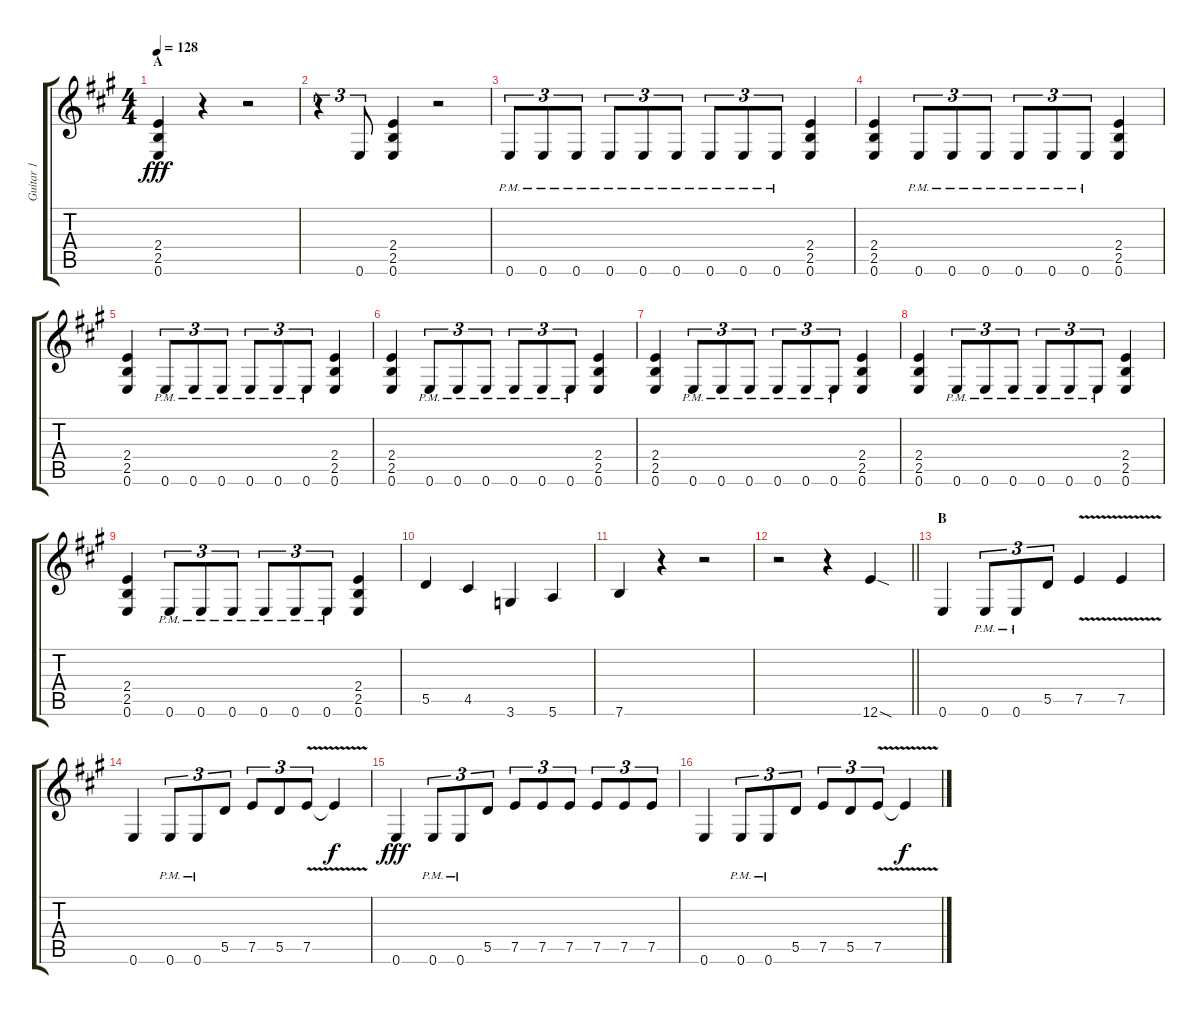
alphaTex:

\track ("Guitar 1" "Guitar 1") {instrument distortionguitar}
\staff {score tabs}
\tuning (E4 B3 G3 D3 A2 E2) {hide}
\ts (4 4)
\section ("" "A")
\tempo 128
\clef g2
\ks a
(2.4 2.5 0.6).4{dy fff instrument distortionguitar} r.4 r.2 |
r.4{tu (3 2)} 0.6.8{tu (3 2)} (2.4 2.5 0.6).4 r.2 |
0.6{pm}.8{tu (3 2)} 0.6{pm}.8{tu (3 2)} 0.6{pm}.8{tu (3 2)} 0.6{pm}.8{tu (3 2)} 0.6{pm}.8{tu (3 2)} 0.6{pm}.8{tu (3 2)} 0.6{pm}.8{tu (3 2)} 0.6{pm}.8{tu (3 2)} 0.6{pm}.8{tu (3 2)} (2.4 2.5 0.6).4 |
(2.4 2.5 0.6).4 0.6{pm}.8{tu (3 2)} 0.6{pm}.8{tu (3 2)} 0.6{pm}.8{tu (3 2)} 0.6{pm}.8{tu (3 2)} 0.6{pm}.8{tu (3 2)} 0.6{pm}.8{tu (3 2)} (2.4 2.5 0.6).4 |
(2.4 2.5 0.6).4 0.6{pm}.8{tu (3 2)} 0.6{pm}.8{tu (3 2)} 0.6{pm}.8{tu (3 2)} 0.6{pm}.8{tu (3 2)} 0.6{pm}.8{tu (3 2)} 0.6{pm}.8{tu (3 2)} (2.4 2.5 0.6).4 |
(2.4 2.5 0.6).4 0.6{pm}.8{tu (3 2)} 0.6{pm}.8{tu (3 2)} 0.6{pm}.8{tu (3 2)} 0.6{pm}.8{tu (3 2)} 0.6{pm}.8{tu (3 2)} 0.6{pm}.8{tu (3 2)} (2.4 2.5 0.6).4 |
(2.4 2.5 0.6).4 0.6{pm}.8{tu (3 2)} 0.6{pm}.8{tu (3 2)} 0.6{pm}.8{tu (3 2)} 0.6{pm}.8{tu (3 2)} 0.6{pm}.8{tu (3 2)} 0.6{pm}.8{tu (3 2)} (2.4 2.5 0.6).4 |
(2.4 2.5 0.6).4 0.6{pm}.8{tu (3 2)} 0.6{pm}.8{tu (3 2)} 0.6{pm}.8{tu (3 2)} 0.6{pm}.8{tu (3 2)} 0.6{pm}.8{tu (3 2)} 0.6{pm}.8{tu (3 2)} (2.4 2.5 0.6).4 |
(2.4 2.5 0.6).4 0.6{pm}.8{tu (3 2)} 0.6{pm}.8{tu (3 2)} 0.6{pm}.8{tu (3 2)} 0.6{pm}.8{tu (3 2)} 0.6{pm}.8{tu (3 2)} 0.6{pm}.8{tu (3 2)} (2.4 2.5 0.6).4 |
5.5.4 4.5.4 3.6.4 5.6.4 |
7.6.4 r.4 r.2 |
\barLineRight lightlight
r.2 r.4 12.6{sod}.4 |
\section ("" "B")
0.6.4 0.6{pm}.8{tu (3 2)} 0.6{pm}.8{tu (3 2)} 5.5.8{tu (3 2)} 7.5{v}.4 7.5{v}.4 |
0.6.4 0.6{pm}.8{tu (3 2)} 0.6{pm}.8{tu (3 2)} 5.5.8{tu (3 2)} 7.5.8{tu (3 2)} 5.5.8{tu (3 2)} 7.5{v}.8{tu (3 2)} 7.5{t}.4{dy f} |
0.6.4{dy fff} 0.6{pm}.8{tu (3 2)} 0.6{pm}.8{tu (3 2)} 5.5.8{tu (3 2)} 7.5.8{tu (3 2)} 7.5.8{tu (3 2)} 7.5.8{tu (3 2)} 7.5.8{tu (3 2)} 7.5.8{tu (3 2)} 7.5.8{tu (3 2)} |
0.6.4 0.6{pm}.8{tu (3 2)} 0.6{pm}.8{tu (3 2)} 5.5.8{tu (3 2)} 7.5.8{tu (3 2)} 5.5.8{tu (3 2)} 7.5{v}.8{tu (3 2)} 7.5{t}.4{dy f}
